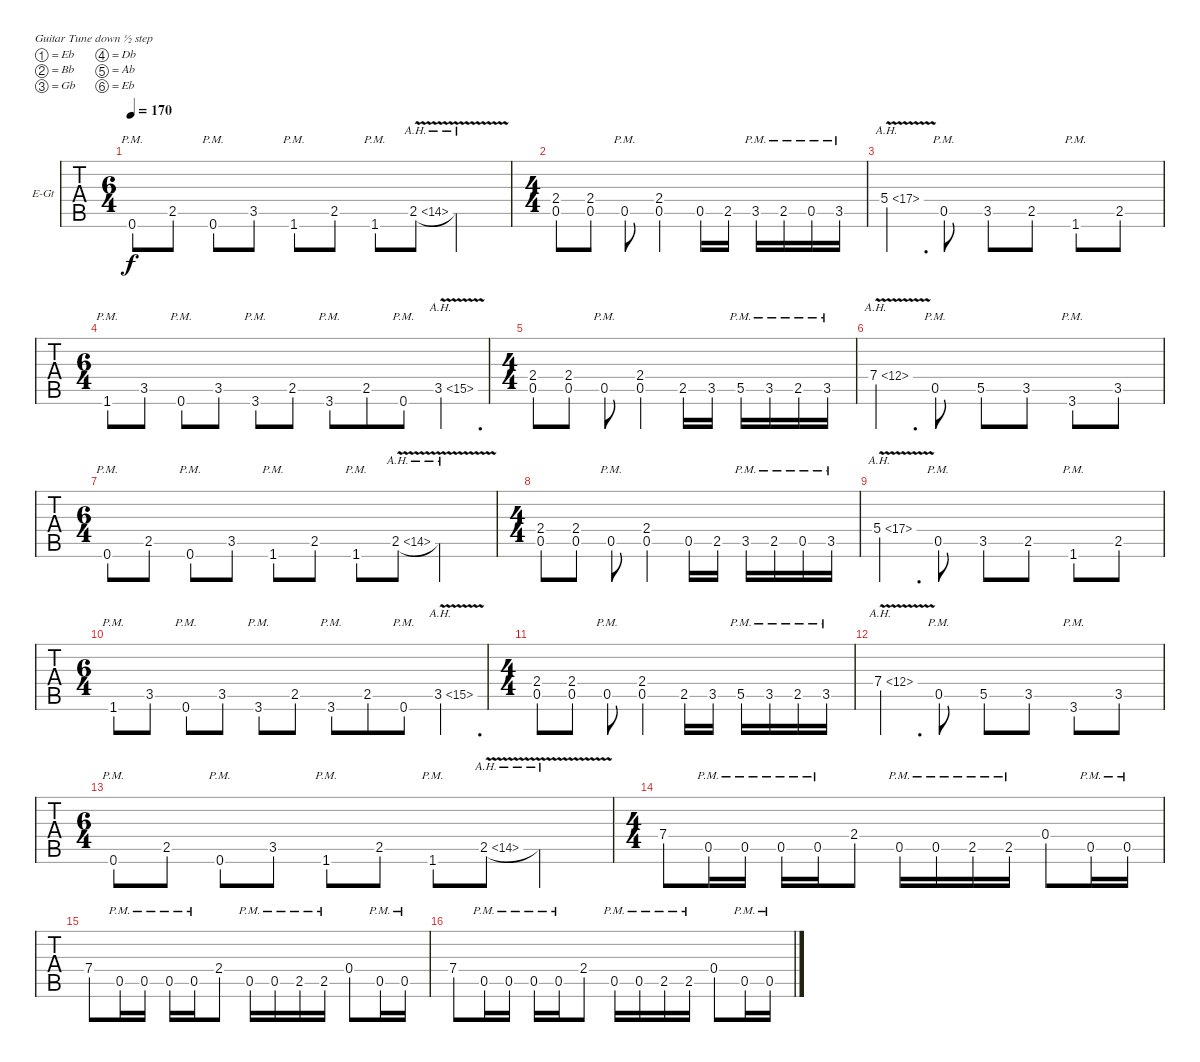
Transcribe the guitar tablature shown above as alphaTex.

\bracketExtendMode groupsimilarinstruments
\firstSystemTrackNameOrientation horizontal
\otherSystemsTrackNameOrientation horizontal
\track ("Илья Мамонтов" "E-Gt") {instrument distortionguitar}
\staff {tabs}
\tuning (Eb4 Bb3 Gb3 Db3 Ab2 Eb2)
\ts (6 4)
\beaming (8 2 2 2 6)
\tempo 170
\clef g2
\ks c
0.6{pm}.8{dy f} 2.5.8 0.6{pm}.8 3.5.8 1.6{pm}.8 2.5.8 1.6{pm}.8 2.5{ah 12 v}.8 2.5{ah 12 v t}.2 |
\ts (4 4)
\beaming (8 2 2 2 2)
(2.4 0.5).8 (2.4 0.5).8 0.5{pm}.8 (2.4 0.5).4 0.5.16 2.5.16 3.5{pm}.16 2.5{pm}.16 0.5{pm}.16 3.5{pm}.16 |
5.4{ah 12 v}.4{d} 0.5{pm}.8 3.5.8 2.5.8 1.6{pm}.8 2.5.8 |
\ts (6 4)
\beaming (8 2 2 2 6)
1.6{pm}.8 3.5.8 0.6{pm}.8 3.5.8 3.6{pm}.8 2.5.8 3.6{pm}.8 2.5.8 0.6{pm}.8 3.5{ah 12 v}.4{d} |
\ts (4 4)
\beaming (8 2 2 2 2)
(2.4 0.5).8 (2.4 0.5).8 0.5{pm}.8 (2.4 0.5).4 2.5.16 3.5.16 5.5{pm}.16 3.5{pm}.16 2.5{pm}.16 3.5{pm}.16 |
7.4{ah 5 v}.4{d} 0.5{pm}.8 5.5.8 3.5.8 3.6{pm}.8 3.5.8 |
\ts (6 4)
\beaming (8 2 2 2 6)
0.6{pm}.8 2.5.8 0.6{pm}.8 3.5.8 1.6{pm}.8 2.5.8 1.6{pm}.8 2.5{ah 12 v}.8 2.5{ah 12 v t}.2 |
\ts (4 4)
\beaming (8 2 2 2 2)
(2.4 0.5).8 (2.4 0.5).8 0.5{pm}.8 (2.4 0.5).4 0.5.16 2.5.16 3.5{pm}.16 2.5{pm}.16 0.5{pm}.16 3.5{pm}.16 |
5.4{ah 12 v}.4{d} 0.5{pm}.8 3.5.8 2.5.8 1.6{pm}.8 2.5.8 |
\ts (6 4)
\beaming (8 2 2 2 6)
1.6{pm}.8 3.5.8 0.6{pm}.8 3.5.8 3.6{pm}.8 2.5.8 3.6{pm}.8 2.5.8 0.6{pm}.8 3.5{ah 12 v}.4{d} |
\ts (4 4)
\beaming (8 2 2 2 2)
(2.4 0.5).8 (2.4 0.5).8 0.5{pm}.8 (2.4 0.5).4 2.5.16 3.5.16 5.5{pm}.16 3.5{pm}.16 2.5{pm}.16 3.5{pm}.16 |
7.4{ah 5 v}.4{d} 0.5{pm}.8 5.5.8 3.5.8 3.6{pm}.8 3.5.8 |
\ts (6 4)
\beaming (8 2 2 2 6)
0.6{pm}.8 2.5.8 0.6{pm}.8 3.5.8 1.6{pm}.8 2.5.8 1.6{pm}.8 2.5{ah 12 v}.8 2.5{ah 12 v t}.2 |
\ts (4 4)
\beaming (8 2 2 2 2)
7.4.8 0.5{pm}.16 0.5{pm}.16 0.5{pm}.16 0.5{pm}.16 2.4.8 0.5{pm}.16 0.5{pm}.16 2.5{pm}.16 2.5{pm}.16 0.4.8 0.5{pm}.16 0.5{pm}.16 |
7.4.8 0.5{pm}.16 0.5{pm}.16 0.5{pm}.16 0.5{pm}.16 2.4.8 0.5{pm}.16 0.5{pm}.16 2.5{pm}.16 2.5{pm}.16 0.4.8 0.5{pm}.16 0.5{pm}.16 |
7.4.8 0.5{pm}.16 0.5{pm}.16 0.5{pm}.16 0.5{pm}.16 2.4.8 0.5{pm}.16 0.5{pm}.16 2.5{pm}.16 2.5{pm}.16 0.4.8 0.5{pm}.16 0.5{pm}.16
